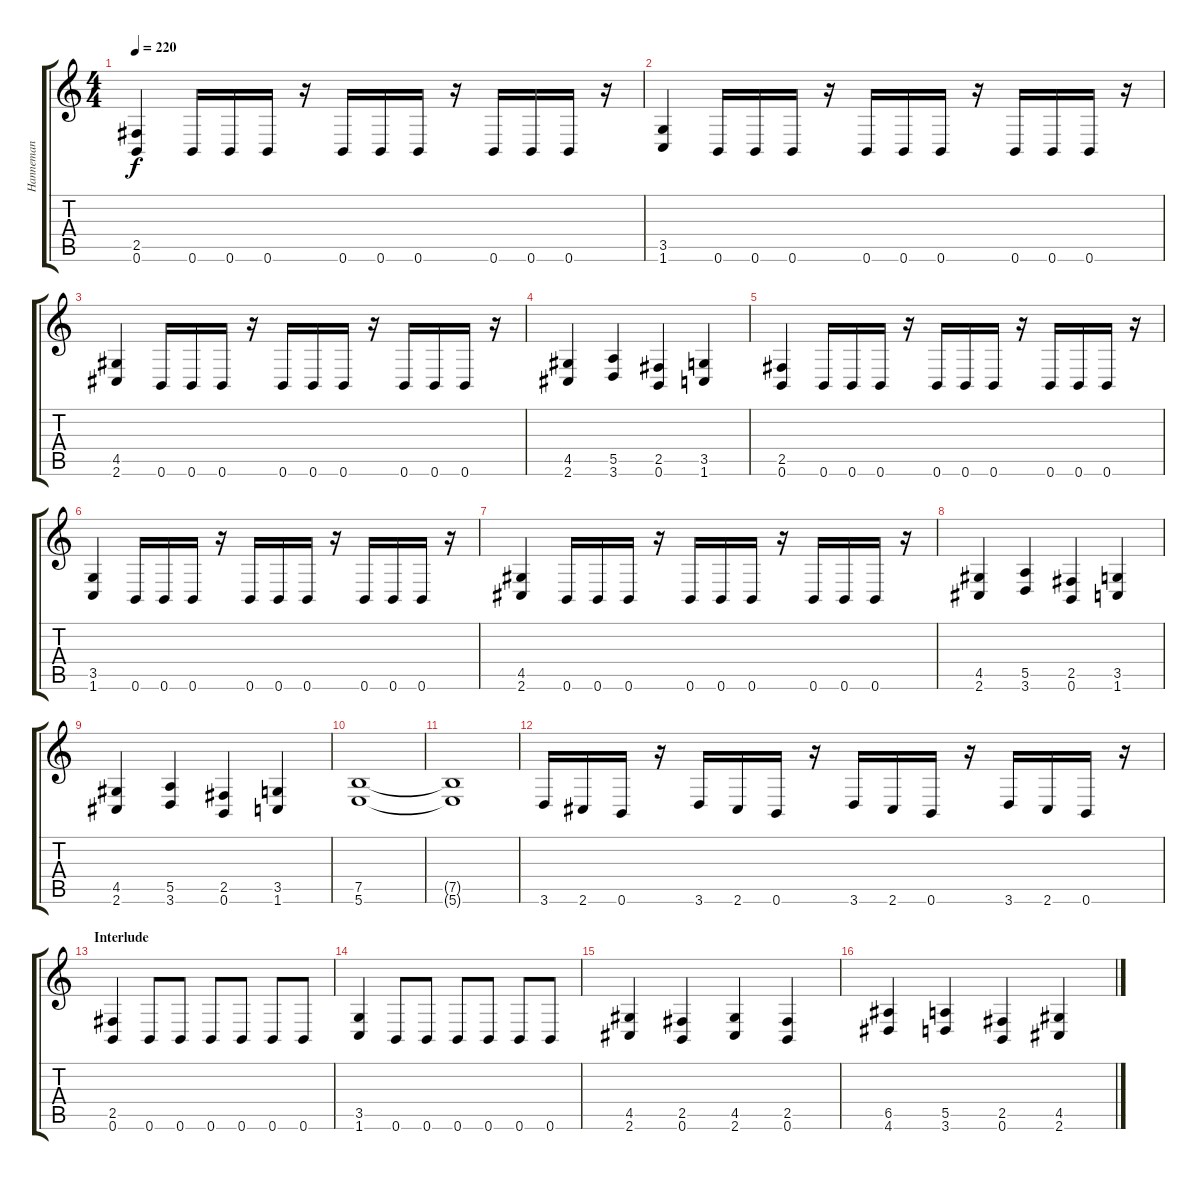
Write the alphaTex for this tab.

\track ("Hanneman" "Hanneman") {instrument distortionguitar}
\staff {score tabs}
\tuning (B3 Gb3 D3 A2 E2 B1) {hide}
\ts (4 4)
\tempo 220
\clef g2
\ks c
(2.5 0.6).4{dy f} 0.6.16 0.6.16 0.6.16 r.16 0.6.16 0.6.16 0.6.16 r.16 0.6.16 0.6.16 0.6.16 r.16 |
(3.5 1.6).4 0.6.16 0.6.16 0.6.16 r.16 0.6.16 0.6.16 0.6.16 r.16 0.6.16 0.6.16 0.6.16 r.16 |
(4.5 2.6).4 0.6.16 0.6.16 0.6.16 r.16 0.6.16 0.6.16 0.6.16 r.16 0.6.16 0.6.16 0.6.16 r.16 |
(4.5 2.6).4 (5.5 3.6).4 (2.5 0.6).4 (3.5 1.6).4 |
(2.5 0.6).4 0.6.16 0.6.16 0.6.16 r.16 0.6.16 0.6.16 0.6.16 r.16 0.6.16 0.6.16 0.6.16 r.16 |
(3.5 1.6).4 0.6.16 0.6.16 0.6.16 r.16 0.6.16 0.6.16 0.6.16 r.16 0.6.16 0.6.16 0.6.16 r.16 |
(4.5 2.6).4 0.6.16 0.6.16 0.6.16 r.16 0.6.16 0.6.16 0.6.16 r.16 0.6.16 0.6.16 0.6.16 r.16 |
(4.5 2.6).4 (5.5 3.6).4 (2.5 0.6).4 (3.5 1.6).4 |
(4.5 2.6).4 (5.5 3.6).4 (2.5 0.6).4 (3.5 1.6).4 |
(7.5 5.6).1 |
(7.5{t} 5.6{t}).1 |
3.6.16 2.6.16 0.6.16 r.16 3.6.16 2.6.16 0.6.16 r.16 3.6.16 2.6.16 0.6.16 r.16 3.6.16 2.6.16 0.6.16 r.16 |
\section ("" "Interlude")
(2.5 0.6).4 0.6.8 0.6.8 0.6.8 0.6.8 0.6.8 0.6.8 |
(3.5 1.6).4 0.6.8 0.6.8 0.6.8 0.6.8 0.6.8 0.6.8 |
(4.5 2.6).4 (2.5 0.6).4 (4.5 2.6).4 (2.5 0.6).4 |
(6.5 4.6).4 (5.5 3.6).4 (2.5 0.6).4 (4.5 2.6).4
